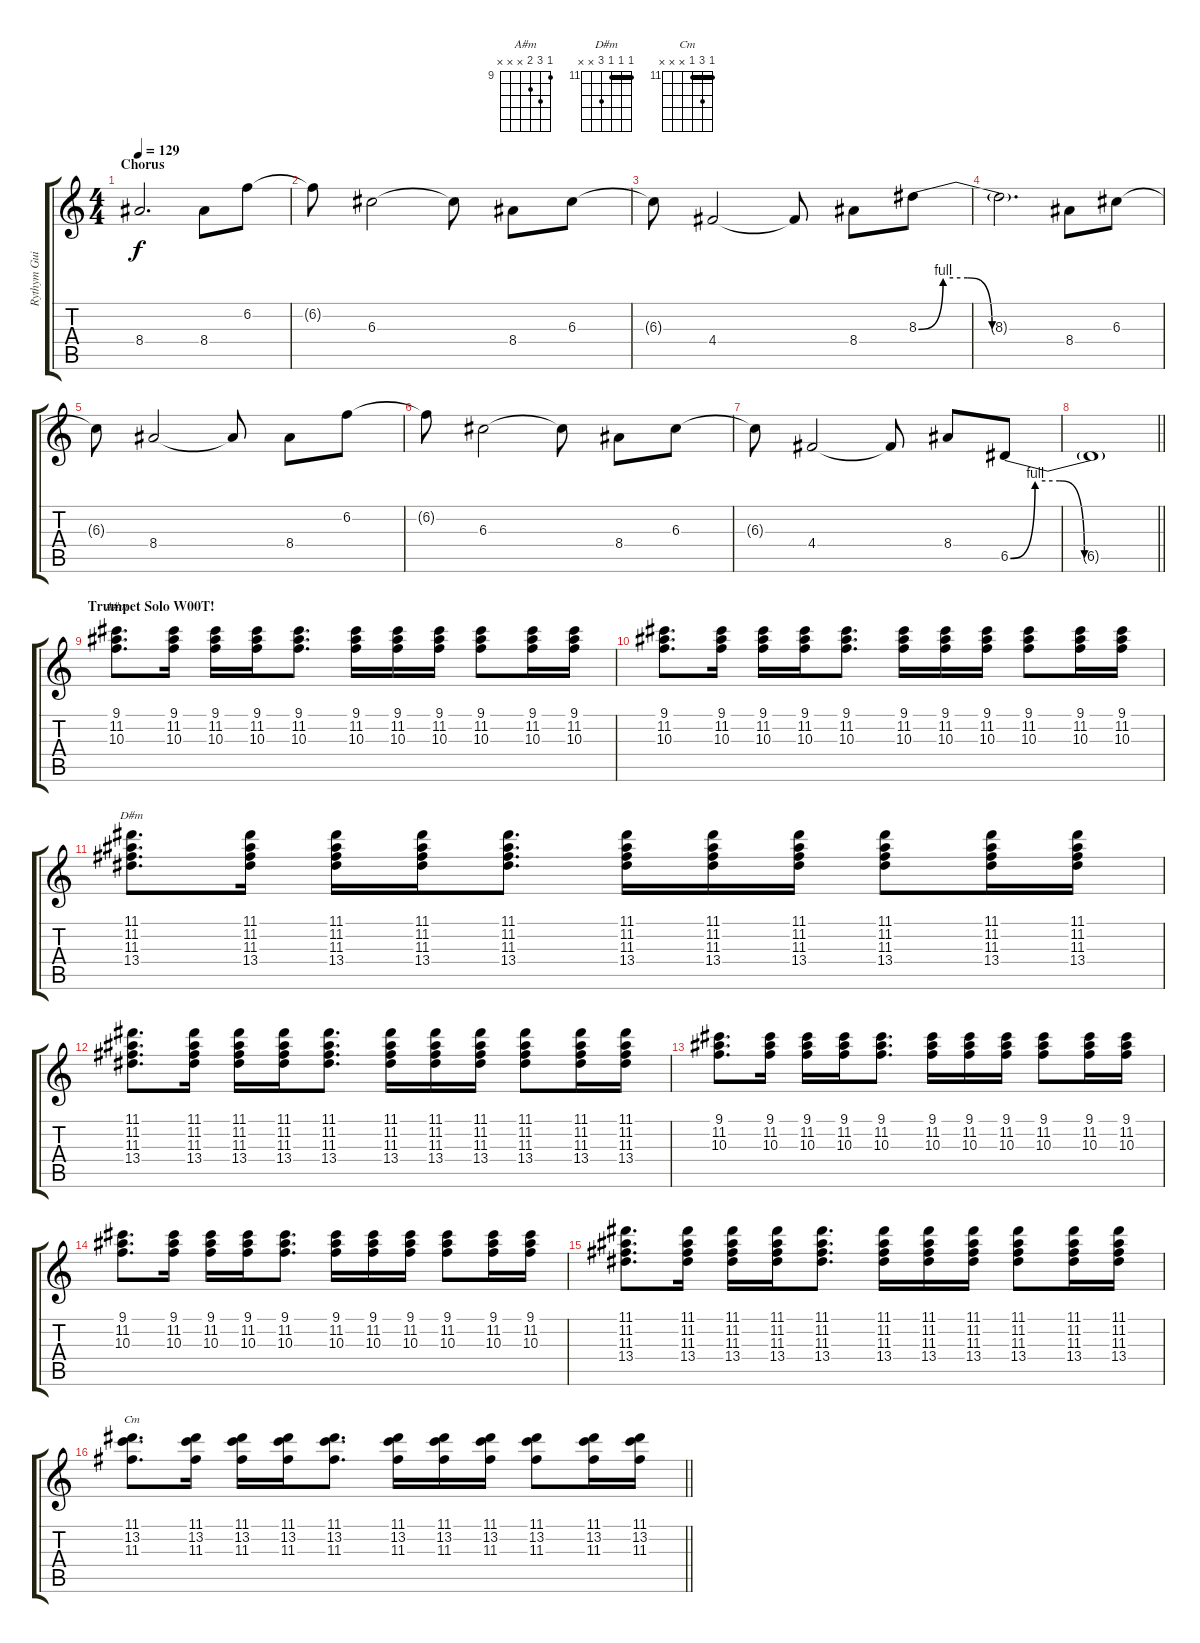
\track ("Rythym Guitar" "Rythym Gui") {instrument overdrivenguitar}
\staff {score tabs}
\tuning (E4 B3 G3 D3 A2 E2) {hide}
\chord ("A#m" 9 11 10 x x x) {firstfret 9}
\chord ("D#m" 11 11 11 13 x x) {firstfret 11 barre 11}
\chord ("Cm" 11 13 11 x x x) {firstfret 11 barre 11}
\ts (4 4)
\section ("" "Chorus")
\tempo 129
\clef g2
\ks c
8.4.2{d dy f} 8.4.8 6.2.8 |
6.2{t}.8 6.3.2 6.3{t}.8 8.4.8 6.3.8 |
6.3{t}.8 4.4.2 4.4{t}.8 8.4.8 8.3{be (custom 0 0 10 4 20 4 30 0 60 0)}.8 |
8.3{t}.2{d} 8.4.8 6.3.8 |
6.3{t}.8 8.4.2 8.4{t}.8 8.4.8 6.2.8 |
6.2{t}.8 6.3.2 6.3{t}.8 8.4.8 6.3.8 |
6.3{t}.8 4.4.2 4.4{t}.8 8.4.8 6.5{be (custom 0 0 10 4 20 4 30 0 60 0)}.8 |
\barLineRight lightlight
6.5{t}.1 |
\section ("" "Trumpet Solo W00T!")
(9.1 11.2 10.3).8{d ch "A#m"} (9.1 11.2 10.3).16 (9.1 11.2 10.3).16 (9.1 11.2 10.3).16 (9.1 11.2 10.3).8{d} (9.1 11.2 10.3).16 (9.1 11.2 10.3).16 (9.1 11.2 10.3).16 (9.1 11.2 10.3).8 (9.1 11.2 10.3).16 (9.1 11.2 10.3).16 |
(9.1 11.2 10.3).8{d} (9.1 11.2 10.3).16 (9.1 11.2 10.3).16 (9.1 11.2 10.3).16 (9.1 11.2 10.3).8{d} (9.1 11.2 10.3).16 (9.1 11.2 10.3).16 (9.1 11.2 10.3).16 (9.1 11.2 10.3).8 (9.1 11.2 10.3).16 (9.1 11.2 10.3).16 |
(11.1 11.2 11.3 13.4).8{d ch "D#m"} (11.1 11.2 11.3 13.4).16 (11.1 11.2 11.3 13.4).16 (11.1 11.2 11.3 13.4).16 (11.1 11.2 11.3 13.4).8{d} (11.1 11.2 11.3 13.4).16 (11.1 11.2 11.3 13.4).16 (11.1 11.2 11.3 13.4).16 (11.1 11.2 11.3 13.4).8 (11.1 11.2 11.3 13.4).16 (11.1 11.2 11.3 13.4).16 |
(11.1 11.2 11.3 13.4).8{d} (11.1 11.2 11.3 13.4).16 (11.1 11.2 11.3 13.4).16 (11.1 11.2 11.3 13.4).16 (11.1 11.2 11.3 13.4).8{d} (11.1 11.2 11.3 13.4).16 (11.1 11.2 11.3 13.4).16 (11.1 11.2 11.3 13.4).16 (11.1 11.2 11.3 13.4).8 (11.1 11.2 11.3 13.4).16 (11.1 11.2 11.3 13.4).16 |
(9.1 11.2 10.3).8{d} (9.1 11.2 10.3).16 (9.1 11.2 10.3).16 (9.1 11.2 10.3).16 (9.1 11.2 10.3).8{d} (9.1 11.2 10.3).16 (9.1 11.2 10.3).16 (9.1 11.2 10.3).16 (9.1 11.2 10.3).8 (9.1 11.2 10.3).16 (9.1 11.2 10.3).16 |
(9.1 11.2 10.3).8{d} (9.1 11.2 10.3).16 (9.1 11.2 10.3).16 (9.1 11.2 10.3).16 (9.1 11.2 10.3).8{d} (9.1 11.2 10.3).16 (9.1 11.2 10.3).16 (9.1 11.2 10.3).16 (9.1 11.2 10.3).8 (9.1 11.2 10.3).16 (9.1 11.2 10.3).16 |
(11.1 11.2 11.3 13.4).8{d} (11.1 11.2 11.3 13.4).16 (11.1 11.2 11.3 13.4).16 (11.1 11.2 11.3 13.4).16 (11.1 11.2 11.3 13.4).8{d} (11.1 11.2 11.3 13.4).16 (11.1 11.2 11.3 13.4).16 (11.1 11.2 11.3 13.4).16 (11.1 11.2 11.3 13.4).8 (11.1 11.2 11.3 13.4).16 (11.1 11.2 11.3 13.4).16 |
\barLineRight lightlight
(11.1 13.2 11.3).8{d ch "Cm"} (11.1 13.2 11.3).16 (11.1 13.2 11.3).16 (11.1 13.2 11.3).16 (11.1 13.2 11.3).8{d} (11.1 13.2 11.3).16 (11.1 13.2 11.3).16 (11.1 13.2 11.3).16 (11.1 13.2 11.3).8 (11.1 13.2 11.3).16 (11.1 13.2 11.3).16
